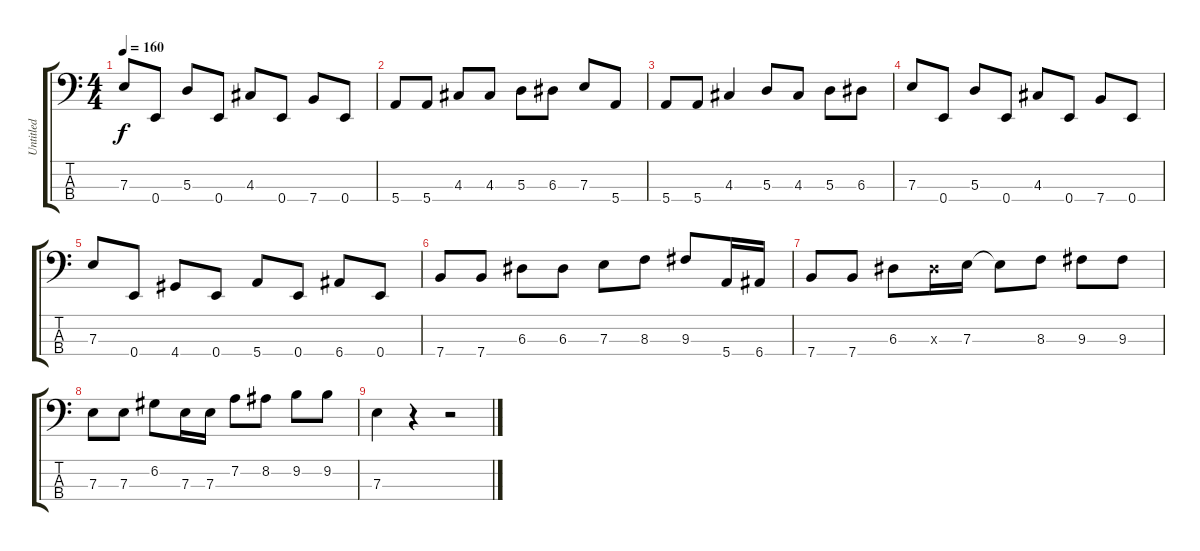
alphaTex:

\track ("Untitled" "Untitled") {instrument electricbassfinger}
\staff {score tabs}
\tuning (G2 D2 A1 E1) {hide}
\ts (4 4)
\tempo 160
\clef f4
\ks c
7.3{t}.8{dy f} 0.4.8 5.3.8 0.4.8 4.3.8 0.4.8 7.4.8 0.4.8 |
5.4.8 5.4.8 4.3.8 4.3.8 5.3.8 6.3.8 7.3.8 5.4.8 |
5.4.8 5.4.8 4.3.4 5.3.8 4.3.8 5.3.8 6.3.8 |
7.3.8 0.4.8 5.3.8 0.4.8 4.3.8 0.4.8 7.4.8 0.4.8 |
7.3.8 0.4.8 4.4.8 0.4.8 5.4.8 0.4.8 6.4.8 0.4.8 |
7.4.8 7.4.8 6.3.8 6.3.8 7.3.8 8.3.8 9.3.8 5.4.16 6.4.16 |
7.4.8 7.4.8 6.3.8 6.3{x}.16 7.3.16 7.3{t}.8 8.3.8 9.3.8 9.3.8 |
7.3.8 7.3.8 6.2.8 7.3.16 7.3.16 7.2.8 8.2.8 9.2.8 9.2.8 |
7.3.4 r.4 r.2
